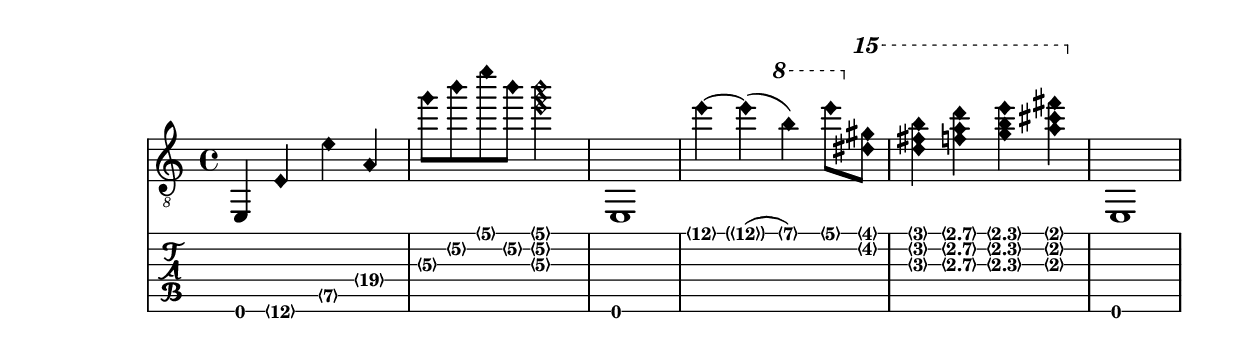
\version "2.14.0"

\header {
  texidoc = "
Harmonics can be specified either by ratio or by fret number.
"
}

test = {
 e,4
 \harmonicByRatio #1/2  e,\6
 \harmonicByRatio #1/3  a,\5
 \harmonicByRatio #2/3  d,\4 |
 \harmonicByRatio #1/4 { g8\3 b\2 e'\1 b\2 < g b e >2 } |
 e,1 | % check whether tab note head is restored
 \harmonicByFret #12 e'4\1 ~
 \harmonicByFret #12 e'4\1 (
 \ottava #1
 \harmonicByFret #7 e'4\1)
 \harmonicByFret #5 e'8\1
 \ottava #2
 \harmonicByFret #4 < b\2 e'\1 >8 |
 \harmonicByFret #3 < g\3 b\2 e'\1 >4
 \harmonicByFret #2.7 < g\3 b\2 e'\1 >4
 \harmonicByFret #2.3 < g\3 b\2 e'\1 >4
 \harmonicByFret #2 < g\3 b\2 e'\1 >4 |
 \ottava #0
 e,1 | % check whether tab note head is restored
}

\paper {
  ragged-right = ##f
}

\score {
  <<
    \new Staff {
      \new Voice {
        \clef "treble_8"
        \override Voice.StringNumber #'transparent = ##t
        \test
      }
    }
    \new TabStaff {
      \new TabVoice {
        \test
      }
    }
  >>
}
